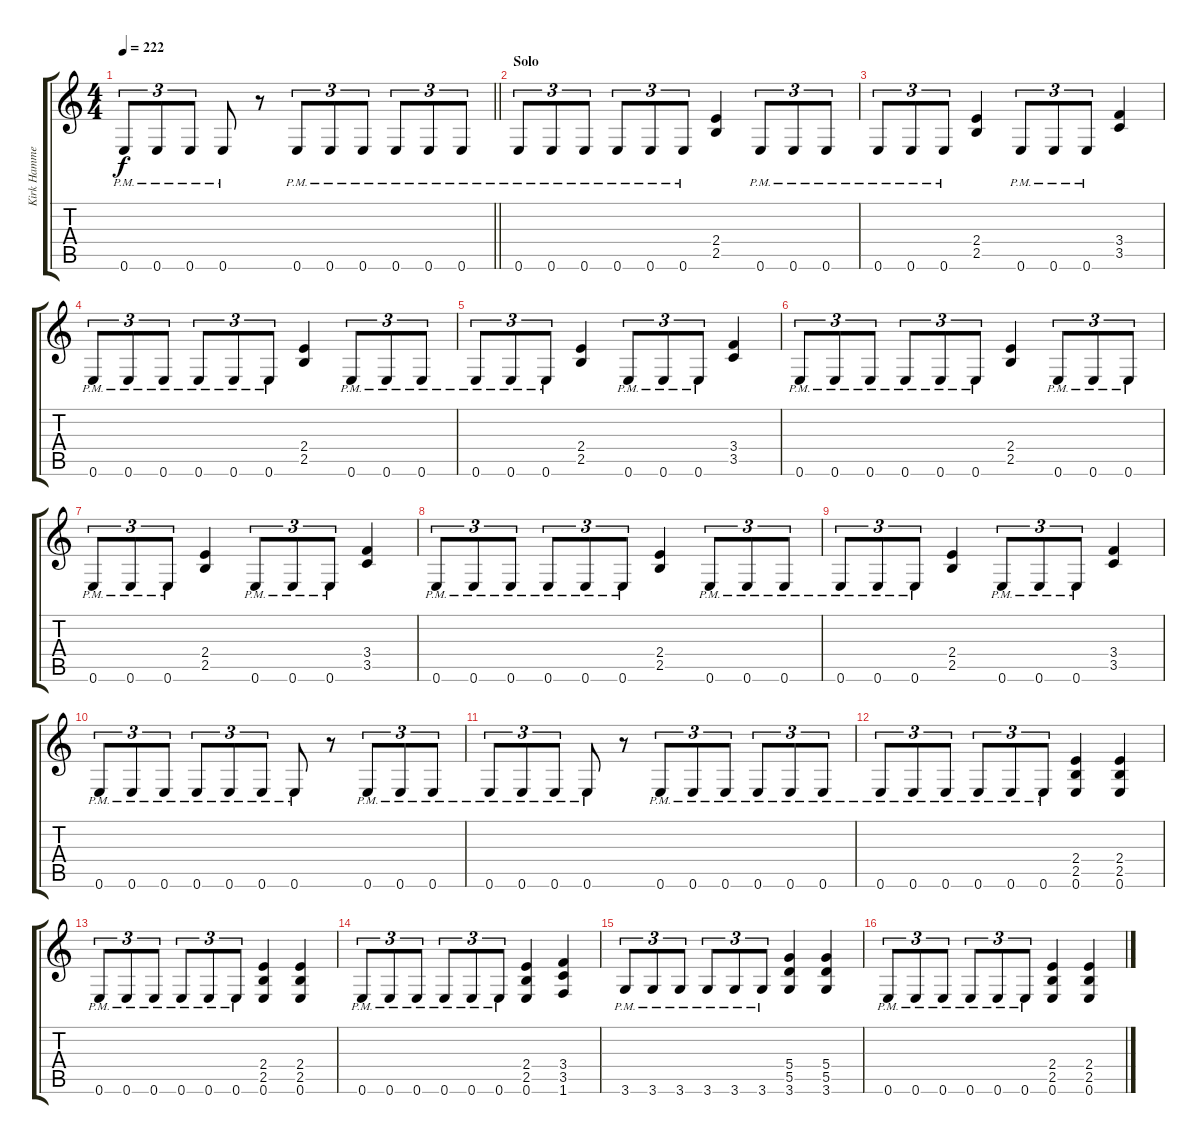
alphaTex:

\track ("Kirk Hammett (Rhythm)" "Kirk Hamme") {instrument distortionguitar}
\staff {score tabs}
\tuning (E4 B3 G3 D3 A2 E2) {hide}
\ts (4 4)
\tempo 222
\clef g2
\barLineRight lightlight
\ks c
0.6{pm}.8{tu (3 2) dy f} 0.6{pm}.8{tu (3 2)} 0.6{pm}.8{tu (3 2)} 0.6{pm}.8 r.8 0.6{pm}.8{tu (3 2)} 0.6{pm}.8{tu (3 2)} 0.6{pm}.8{tu (3 2)} 0.6{pm}.8{tu (3 2)} 0.6{pm}.8{tu (3 2)} 0.6{pm}.8{tu (3 2)} |
\section ("" "Solo")
0.6{pm}.8{tu (3 2)} 0.6{pm}.8{tu (3 2)} 0.6{pm}.8{tu (3 2)} 0.6{pm}.8{tu (3 2)} 0.6{pm}.8{tu (3 2)} 0.6{pm}.8{tu (3 2)} (2.4 2.5).4 0.6{pm}.8{tu (3 2)} 0.6{pm}.8{tu (3 2)} 0.6{pm}.8{tu (3 2)} |
0.6{pm}.8{tu (3 2)} 0.6{pm}.8{tu (3 2)} 0.6{pm}.8{tu (3 2)} (2.4 2.5).4 0.6{pm}.8{tu (3 2)} 0.6{pm}.8{tu (3 2)} 0.6{pm}.8{tu (3 2)} (3.4 3.5).4 |
0.6{pm}.8{tu (3 2)} 0.6{pm}.8{tu (3 2)} 0.6{pm}.8{tu (3 2)} 0.6{pm}.8{tu (3 2)} 0.6{pm}.8{tu (3 2)} 0.6{pm}.8{tu (3 2)} (2.4 2.5).4 0.6{pm}.8{tu (3 2)} 0.6{pm}.8{tu (3 2)} 0.6{pm}.8{tu (3 2)} |
0.6{pm}.8{tu (3 2)} 0.6{pm}.8{tu (3 2)} 0.6{pm}.8{tu (3 2)} (2.4 2.5).4 0.6{pm}.8{tu (3 2)} 0.6{pm}.8{tu (3 2)} 0.6{pm}.8{tu (3 2)} (3.4 3.5).4 |
0.6{pm}.8{tu (3 2)} 0.6{pm}.8{tu (3 2)} 0.6{pm}.8{tu (3 2)} 0.6{pm}.8{tu (3 2)} 0.6{pm}.8{tu (3 2)} 0.6{pm}.8{tu (3 2)} (2.4 2.5).4 0.6{pm}.8{tu (3 2)} 0.6{pm}.8{tu (3 2)} 0.6{pm}.8{tu (3 2)} |
0.6{pm}.8{tu (3 2)} 0.6{pm}.8{tu (3 2)} 0.6{pm}.8{tu (3 2)} (2.4 2.5).4 0.6{pm}.8{tu (3 2)} 0.6{pm}.8{tu (3 2)} 0.6{pm}.8{tu (3 2)} (3.4 3.5).4 |
0.6{pm}.8{tu (3 2)} 0.6{pm}.8{tu (3 2)} 0.6{pm}.8{tu (3 2)} 0.6{pm}.8{tu (3 2)} 0.6{pm}.8{tu (3 2)} 0.6{pm}.8{tu (3 2)} (2.4 2.5).4 0.6{pm}.8{tu (3 2)} 0.6{pm}.8{tu (3 2)} 0.6{pm}.8{tu (3 2)} |
0.6{pm}.8{tu (3 2)} 0.6{pm}.8{tu (3 2)} 0.6{pm}.8{tu (3 2)} (2.4 2.5).4 0.6{pm}.8{tu (3 2)} 0.6{pm}.8{tu (3 2)} 0.6{pm}.8{tu (3 2)} (3.4 3.5).4 |
0.6{pm}.8{tu (3 2)} 0.6{pm}.8{tu (3 2)} 0.6{pm}.8{tu (3 2)} 0.6{pm}.8{tu (3 2)} 0.6{pm}.8{tu (3 2)} 0.6{pm}.8{tu (3 2)} 0.6{pm}.8 r.8 0.6{pm}.8{tu (3 2)} 0.6{pm}.8{tu (3 2)} 0.6{pm}.8{tu (3 2)} |
0.6{pm}.8{tu (3 2)} 0.6{pm}.8{tu (3 2)} 0.6{pm}.8{tu (3 2)} 0.6{pm}.8 r.8 0.6{pm}.8{tu (3 2)} 0.6{pm}.8{tu (3 2)} 0.6{pm}.8{tu (3 2)} 0.6{pm}.8{tu (3 2)} 0.6{pm}.8{tu (3 2)} 0.6{pm}.8{tu (3 2)} |
0.6{pm}.8{tu (3 2)} 0.6{pm}.8{tu (3 2)} 0.6{pm}.8{tu (3 2)} 0.6{pm}.8{tu (3 2)} 0.6{pm}.8{tu (3 2)} 0.6{pm}.8{tu (3 2)} (2.4 2.5 0.6).4 (2.4 2.5 0.6).4 |
0.6{pm}.8{tu (3 2)} 0.6{pm}.8{tu (3 2)} 0.6{pm}.8{tu (3 2)} 0.6{pm}.8{tu (3 2)} 0.6{pm}.8{tu (3 2)} 0.6{pm}.8{tu (3 2)} (2.4 2.5 0.6).4 (2.4 2.5 0.6).4 |
0.6{pm}.8{tu (3 2)} 0.6{pm}.8{tu (3 2)} 0.6{pm}.8{tu (3 2)} 0.6{pm}.8{tu (3 2)} 0.6{pm}.8{tu (3 2)} 0.6{pm}.8{tu (3 2)} (2.4 2.5 0.6).4 (3.4 3.5 1.6).4 |
3.6{pm}.8{tu (3 2)} 3.6{pm}.8{tu (3 2)} 3.6{pm}.8{tu (3 2)} 3.6{pm}.8{tu (3 2)} 3.6{pm}.8{tu (3 2)} 3.6{pm}.8{tu (3 2)} (5.4 5.5 3.6).4 (5.4 5.5 3.6).4 |
0.6{pm}.8{tu (3 2)} 0.6{pm}.8{tu (3 2)} 0.6{pm}.8{tu (3 2)} 0.6{pm}.8{tu (3 2)} 0.6{pm}.8{tu (3 2)} 0.6{pm}.8{tu (3 2)} (2.4 2.5 0.6).4 (2.4 2.5 0.6).4
